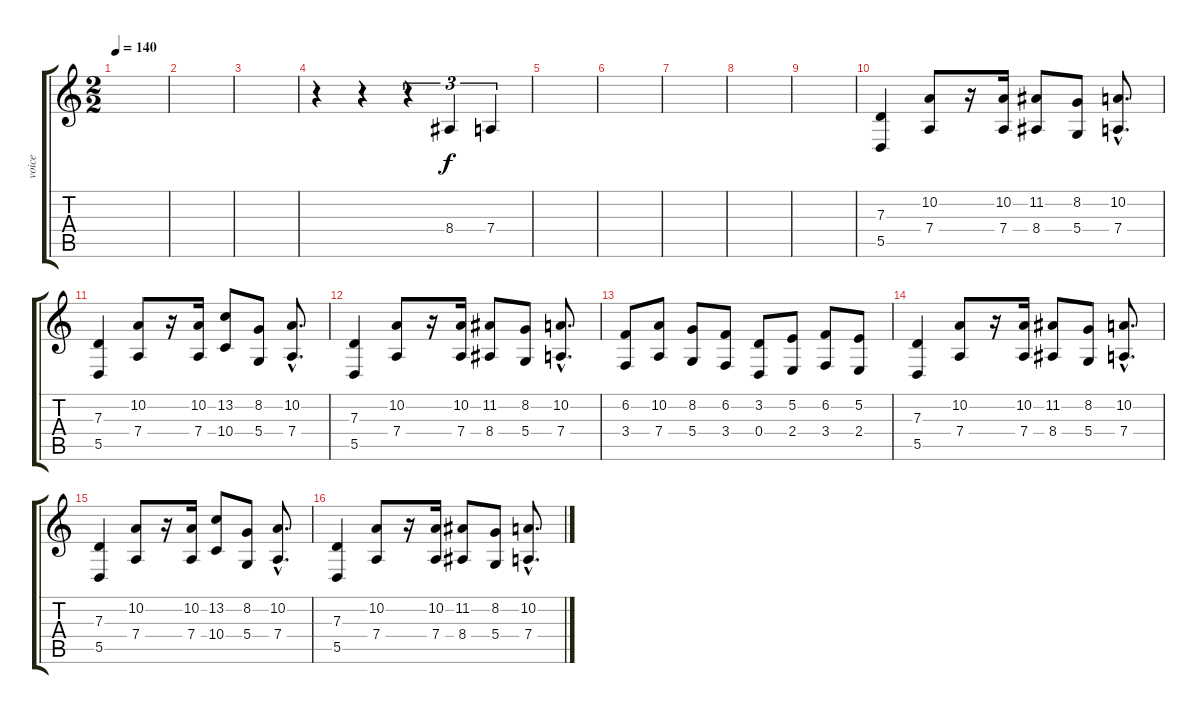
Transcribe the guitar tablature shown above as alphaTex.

\track ("voice" "voice") {instrument flute}
\staff {score tabs}
\tuning (E4 B3 G3 D3 A2 E2) {hide}
\ts (2 2)
\tempo 140
\clef g2
\ks c
|
|
|
r.4 r.4 r.4{tu (3 2)} 8.4.4{tu (3 2) dy f} 7.4.4{tu (3 2)} |
|
|
|
|
|
(7.3 5.5).4 (10.2 7.4).8 r.16 (10.2 7.4).16 (11.2 8.4).8 (8.2 5.4).8 (10.2{hac} 7.4{hac}).8{d} |
(7.3 5.5).4 (10.2 7.4).8 r.16 (10.2 7.4).16 (13.2 10.4).8 (8.2 5.4).8 (10.2{hac} 7.4{hac}).8{d} |
(7.3 5.5).4 (10.2 7.4).8 r.16 (10.2 7.4).16 (11.2 8.4).8 (8.2 5.4).8 (10.2{hac} 7.4{hac}).8{d} |
(6.2 3.4).8 (10.2 7.4).8 (8.2 5.4).8 (6.2 3.4).8 (3.2 0.4).8 (5.2 2.4).8 (6.2 3.4).8 (5.2 2.4).8 |
(7.3 5.5).4 (10.2 7.4).8 r.16 (10.2 7.4).16 (11.2 8.4).8 (8.2 5.4).8 (10.2{hac} 7.4{hac}).8{d} |
(7.3 5.5).4 (10.2 7.4).8 r.16 (10.2 7.4).16 (13.2 10.4).8 (8.2 5.4).8 (10.2{hac} 7.4{hac}).8{d} |
(7.3 5.5).4 (10.2 7.4).8 r.16 (10.2 7.4).16 (11.2 8.4).8 (8.2 5.4).8 (10.2{hac} 7.4{hac}).8{d}
